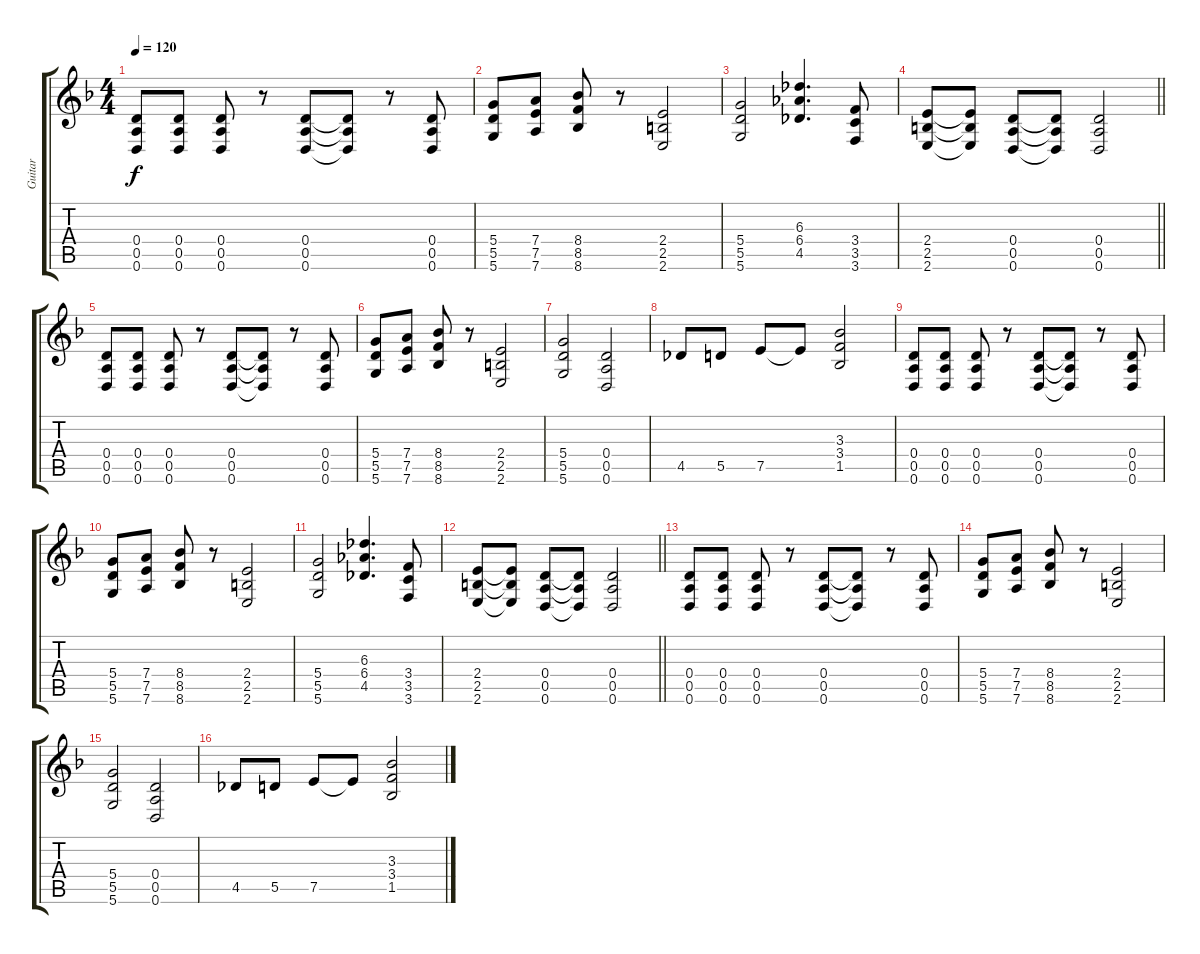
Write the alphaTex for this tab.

\track ("Guitar" "Guitar") {instrument distortionguitar}
\staff {score tabs}
\tuning (E4 B3 G3 D3 A2 D2) {hide}
\ts (4 4)
\tempo 120
\clef g2
\ks dminor
(0.4 0.5 0.6).8{dy f} (0.4 0.5 0.6).8 (0.4 0.5 0.6).8 r.8 (0.4 0.5 0.6).8 (0.4{t} 0.5{t} 0.6{t}).8 r.8 (0.4 0.5 0.6).8 |
(5.4 5.5 5.6).8 (7.4 7.5 7.6).8 (8.4 8.5 8.6).8 r.8 (2.4 2.5 2.6).2 |
(5.4 5.5 5.6).2 (6.3 6.4 4.5).4{d} (3.4 3.5 3.6).8 |
\barLineRight lightlight
(2.4 2.5 2.6).8 (2.4{t} 2.5{t} 2.6{t}).8 (0.4 0.5 0.6).8 (0.4{t} 0.5{t} 0.6{t}).8 (0.4 0.5 0.6).2 |
\section ("" "")
(0.4 0.5 0.6).8 (0.4 0.5 0.6).8 (0.4 0.5 0.6).8 r.8 (0.4 0.5 0.6).8 (0.4{t} 0.5{t} 0.6{t}).8 r.8 (0.4 0.5 0.6).8 |
(5.4 5.5 5.6).8 (7.4 7.5 7.6).8 (8.4 8.5 8.6).8 r.8 (2.4 2.5 2.6).2 |
(5.4 5.5 5.6).2 (0.4 0.5 0.6).2 |
4.5.8 5.5.8 7.5.8 7.5{t}.8 (3.3 3.4 1.5).2 |
(0.4 0.5 0.6).8 (0.4 0.5 0.6).8 (0.4 0.5 0.6).8 r.8 (0.4 0.5 0.6).8 (0.4{t} 0.5{t} 0.6{t}).8 r.8 (0.4 0.5 0.6).8 |
(5.4 5.5 5.6).8 (7.4 7.5 7.6).8 (8.4 8.5 8.6).8 r.8 (2.4 2.5 2.6).2 |
(5.4 5.5 5.6).2 (6.3 6.4 4.5).4{d} (3.4 3.5 3.6).8 |
\barLineRight lightlight
(2.4 2.5 2.6).8 (2.4{t} 2.5{t} 2.6{t}).8 (0.4 0.5 0.6).8 (0.4{t} 0.5{t} 0.6{t}).8 (0.4 0.5 0.6).2 |
\section ("" "")
(0.4 0.5 0.6).8 (0.4 0.5 0.6).8 (0.4 0.5 0.6).8 r.8 (0.4 0.5 0.6).8 (0.4{t} 0.5{t} 0.6{t}).8 r.8 (0.4 0.5 0.6).8 |
(5.4 5.5 5.6).8 (7.4 7.5 7.6).8 (8.4 8.5 8.6).8 r.8 (2.4 2.5 2.6).2 |
(5.4 5.5 5.6).2 (0.4 0.5 0.6).2 |
4.5.8 5.5.8 7.5.8 7.5{t}.8 (3.3 3.4 1.5).2
